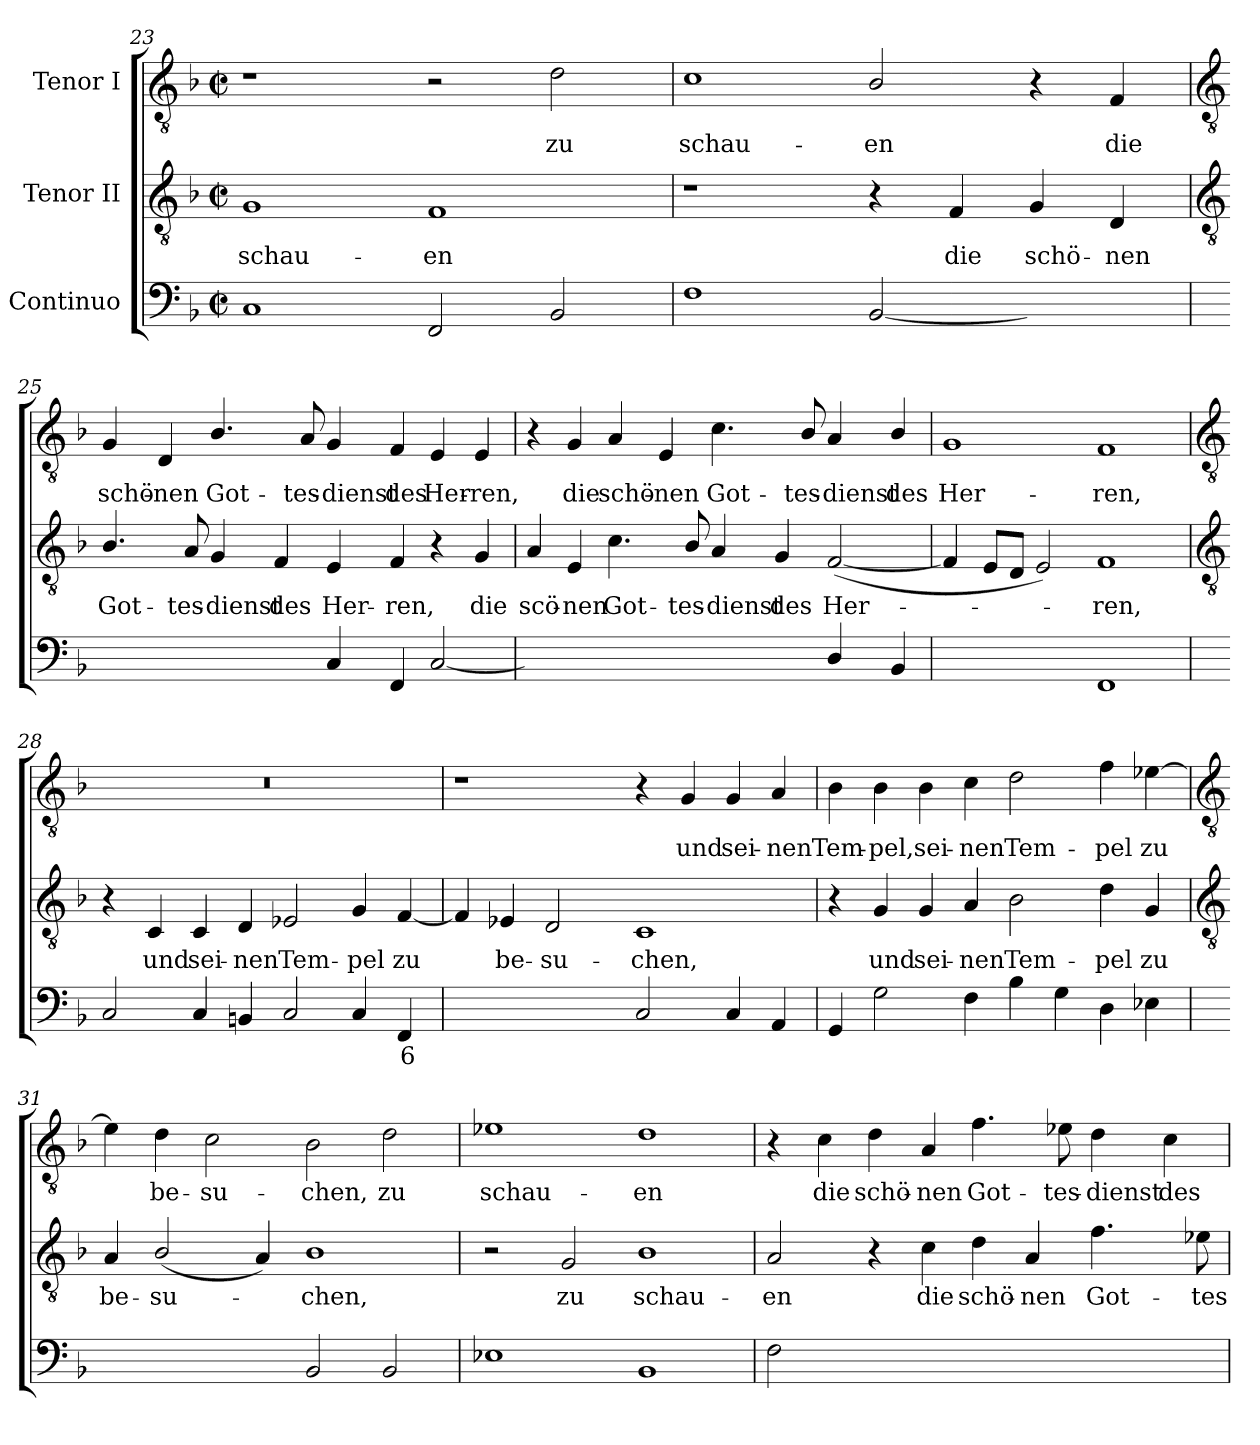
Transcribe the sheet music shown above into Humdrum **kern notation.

**kern	**text	**text	**kern	**text	**kern	**text
*part3	*part3	*part3	*part2	*part2	*part1	*part1
*staff3	*staff3	*staff3	*staff2	*staff2	*staff1	*staff1
*I"Continuo	*	*	*I"Tenor II	*	*I"Tenor I	*
*clefF4	*	*	*clefGv2	*	*clefGv2	*
*k[b-]	*	*	*k[b-]	*	*k[b-]	*
*F:	*	*	*F:	*	*F:	*
*M4/2	*	*	*M4/2	*	*M4/2	*
*met(c|)	*	*	*met(c|)	*	*met(c|)	*
=23	=23	=23	=23	=23	=23	=23
!	!	!	!	!LO:LY:b	!	!
1C	.	.	1G	schau-	1r	.
!	!	!	!	!LO:LY:b	!	!
2FF	.	.	1F	-en	2r	.
!	!	!	!	!	!	!LO:LY:b
2BB-	.	.	.	.	2d	zu
=24	=24	=24	=24	=24	=24	=24
!	!	!	!	!	!	!LO:LY:b
1F	.	.	1r	.	1c	schau-
!	!	!	!	!	!	!LO:LY:b
[2BB-	.	.	4r	.	2B-/	-en
!	!	!	!	!LO:LY:b	!	!
.	.	.	4F	die	.	.
!	!LO:LY:b	!	!	!LO:LY:b	!	!
4BB-yy_	6	.	4G	schö-	4r	.
!	!LO:LY:b	!	!	!LO:LY:b	!	!LO:LY:b
4BB-yy]	5	.	4D	-nen	4F	die
!!LO:LB:g=z
=25	=25	=25	=25	=25	=25	=25
*	*	*	*clefGv2	*	*clefGv2	*
!	!LO:LY:b	!	!	!LO:LY:b	!	!LO:LY:b
[4BB-yy	6	.	4.B-/	Got-	4G	schö-
!	!LO:LY:b	!	!	!	!	!LO:LY:b
4BB-yy]	5	.	.	.	4D	-nen
!	!	!	!	!LO:LY:b	!	!
.	.	.	8A	-tes-	.	.
!	!LO:LY:b	!	!	!LO:LY:b	!	!LO:LY:b
[4BB-yy	6	.	4G	-dienst	4.B-/	Got-
!	!LO:LY:b	!	!	!LO:LY:b	!	!
4BB-yy]	5	.	4F	des	.	.
!	!	!	!	!	!	!LO:LY:b
.	.	.	.	.	8A	-tes-
!	!	!	!	!LO:LY:b	!	!LO:LY:b
4C	.	.	4E	Her-	4G	-dienst
!	!	!	!	!LO:LY:b	!	!LO:LY:b
4FF	.	.	4F	-ren,	4F	des
!	!	!	!	!	!	!LO:LY:b
[2C	.	.	4r	.	4E	Her-
!	!	!	!	!LO:LY:b	!	!LO:LY:b
.	.	.	4G	die	4E	-ren,
=26	=26	=26	=26	=26	=26	=26
!	!LO:LY:b	!	!	!LO:LY:b	!	!
4Cyy_	6	.	4A	scö-	4r	.
!	!LO:LY:b	!	!	!LO:LY:b	!	!LO:LY:b
4Cyy]	5	.	4E	-nen	4G	die
!	!LO:LY:b	!	!	!LO:LY:b	!	!LO:LY:b
[4Cyy	6	.	4.c	Got-	4A	schö-
!	!LO:LY:b	!	!	!	!	!LO:LY:b
4Cyy_	5	.	.	.	4E	-nen
!	!	!	!	!LO:LY:b	!	!
.	.	.	8B-/	-tes-	.	.
!	!LO:LY:b	!	!	!LO:LY:b	!	!LO:LY:b
4Cyy_	6	.	4A	-dienst	4.c	Got-
!	!LO:LY:b	!	!	!LO:LY:b	!	!
4Cyy]	5	.	4G	des	.	.
!	!	!	!	!	!	!LO:LY:b
.	.	.	.	.	8B-/	-tes-
!	!	!	!	!LO:LY:b	!	!LO:LY:b
4D/	.	.	(<[2F	Her-	4A	-dienst
!	!	!	!	!	!	!LO:LY:b
4BB-	.	.	.	.	4B-/	des
=27	=27	=27	=27	=27	=27	=27
!	!LO:LY:b	!	!	!	!	!LO:LY:b
[2Cyy	4	.	4F]	.	1G	Her-
.	.	.	8EL	.	.	.
.	.	.	8DJ	.	.	.
!	!LO:LY:b	!	!	!	!	!
2Cyy]	3	.	2E)	.	.	.
!	!	!	!	!LO:LY:b	!	!LO:LY:b
1FF	.	.	1F	ren,	1F	-ren,
!!LO:LB:g=z
=28	=28	=28	=28	=28	=28	=28
*	*	*	*clefGv2	*	*clefGv2	*
2C	.	.	4r	.	0r	.
!	!	!	!	!LO:LY:b	!	!
.	.	.	4C	und	.	.
!	!	!	!	!LO:LY:b	!	!
4C	.	.	4C	sei-	.	.
!	!	!	!	!LO:LY:b	!	!
4BBn	.	.	4D	-nen	.	.
!	!	!	!	!LO:LY:b	!	!
2C	.	.	2E-X	Tem-	.	.
!	!	!	!	!LO:LY:b	!	!
4C	.	.	4G	-pel	.	.
!	!LO:LY:b	!	!	!LO:LY:b	!	!
4FF	6	.	[4F	zu	.	.
=29	=29	=29	=29	=29	=29	=29
[4GGyy	.	.	4F]	.	1r	.
!	!LO:LY:b	!	!	!LO:LY:b	!	!
2GGyy_	4	.	4E-X	be-	.	.
!	!	!	!	!LO:LY:b	!	!
.	.	.	2D	-su-	.	.
4GGyy]	.	.	.	.	.	.
!	!	!	!	!LO:LY:b	!	!
2C	.	.	1C	-chen,	4r	.
!	!	!	!	!	!	!LO:LY:b
.	.	.	.	.	4G	und
!	!	!	!	!	!	!LO:LY:b
4C	.	.	.	.	4G	sei-
!	!	!	!	!	!	!LO:LY:b
4AA	.	.	.	.	4A	-nen
=30	=30	=30	=30	=30	=30	=30
!	!	!	!	!	!	!LO:LY:b
4GG	.	.	4r	.	4B-	Tem-
!	!	!	!	!LO:LY:b	!	!LO:LY:b
2G	.	.	4G	und	4B-	-pel,
!	!	!	!	!LO:LY:b	!	!LO:LY:b
.	.	.	4G	sei-	4B-	sei-
!	!	!	!	!LO:LY:b	!	!LO:LY:b
4F	.	.	4A	-nen	4c	-nen
!	!	!	!	!LO:LY:b	!	!LO:LY:b
4B-	.	.	2B-	Tem-	2d	Tem-
4G	.	.	.	.	.	.
!	!	!	!	!LO:LY:b	!	!LO:LY:b
4D	.	.	4d	-pel	4f	-pel
!	!	!	!	!LO:LY:b	!	!LO:LY:b
4E-X	.	.	4G	zu	[4e-X	zu
!!LO:LB:g=z
=31	=31	=31	=31	=31	=31	=31
*	*	*	*clefGv2	*	*clefGv2	*
!	!LO:LY:b	!LO:LY:b	!	!LO:LY:b	!	!
[4Fyy	7	3	4A	be-	4e-]	.
!	!LO:LY:b	!LO:LY:b	!	!LO:LY:b	!	!LO:LY:b
2Fyy_	6	4	(<2B-/	-su-	4d	be-
!	!	!	!	!	!	!LO:LY:b
.	.	.	.	.	2c	-su-
!	!	!LO:LY:b	!	!	!	!
4Fyy]	.	3	4A)	.	.	.
!	!	!	!	!LO:LY:b	!	!LO:LY:b
2BB-	.	.	1B-	chen,	2B-	-chen,
!	!	!	!	!	!	!LO:LY:b
2BB-	.	.	.	.	2d	zu
=32	=32	=32	=32	=32	=32	=32
!	!	!	!	!	!	!LO:LY:b
1E-X	.	.	2r	.	1e-X	schau-
!	!	!	!	!LO:LY:b	!	!
.	.	.	2G	zu	.	.
!	!	!	!	!LO:LY:b	!	!LO:LY:b
1BB-	.	.	1B-	schau-	1d	-en
=33	=33	=33	=33	=33	=33	=33
!	!	!	!	!LO:LY:b	!	!
2F	.	.	2A	-en	4r	.
!	!	!	!	!	!	!LO:LY:b
.	.	.	.	.	4c	die
!	!LO:LY:b	!	!	!	!	!LO:LY:b
[4Fyy	6	.	4r	.	4d	schö-
!	!LO:LY:b	!	!	!LO:LY:b	!	!LO:LY:b
4Fyy_	5	.	4c	die	4A	-nen
!	!LO:LY:b	!	!	!LO:LY:b	!	!LO:LY:b
4Fyy_	6	.	4d	schö-	4.f	Got-
!	!LO:LY:b	!	!	!LO:LY:b	!	!
4Fyy]	5	.	4A	-nen	.	.
!	!	!	!	!	!	!LO:LY:b
.	.	.	.	.	8e-X	-tes-
!	!LO:LY:b	!	!	!LO:LY:b	!	!LO:LY:b
[4Fyy	6	.	4.f	Got-	4d	-dienst
!	!LO:LY:b	!	!	!	!	!LO:LY:b
4Fyy]	5	.	.	.	4c	des
!	!	!	!	!LO:LY:b	!	!
.	.	.	8e-X	-tes-	.	.
=	=	=	=	=	=	=
*-	*-	*-	*-	*-	*-	*-
